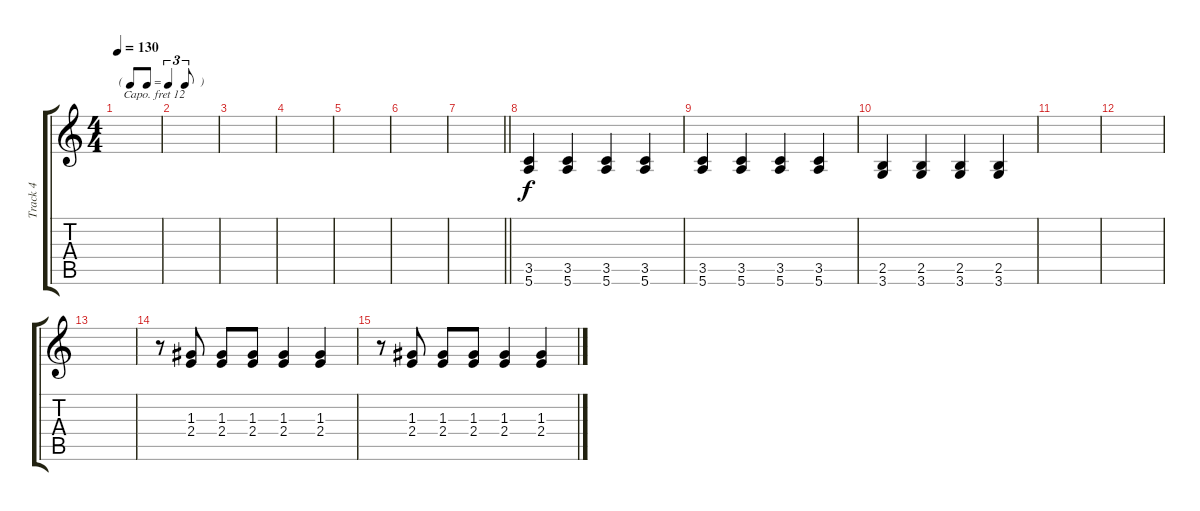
\track ("Track 4" "Track 4") {instrument acousticgrandpiano}
\staff {score tabs}
\capo 12
\tuning (E4 B3 G3 D3 A2 E2) {hide}
\ts (4 4)
\tf triplet8th
\tempo 130
\clef g2
\ks c
|
|
|
|
|
|
\barLineRight lightlight
|
(3.5 5.6).4 (3.5 5.6).4 (3.5 5.6).4 (3.5 5.6).4 |
(3.5 5.6).4 (3.5 5.6).4 (3.5 5.6).4 (3.5 5.6).4 |
(2.5 3.6).4 (2.5 3.6).4 (2.5 3.6).4 (2.5 3.6).4 |
|
|
|
r.8 (1.3 2.4).8 (1.3 2.4).8 (1.3 2.4).8 (1.3 2.4).4 (1.3 2.4).4 |
r.8 (1.3 2.4).8 (1.3 2.4).8 (1.3 2.4).8 (1.3 2.4).4 (1.3 2.4).4
